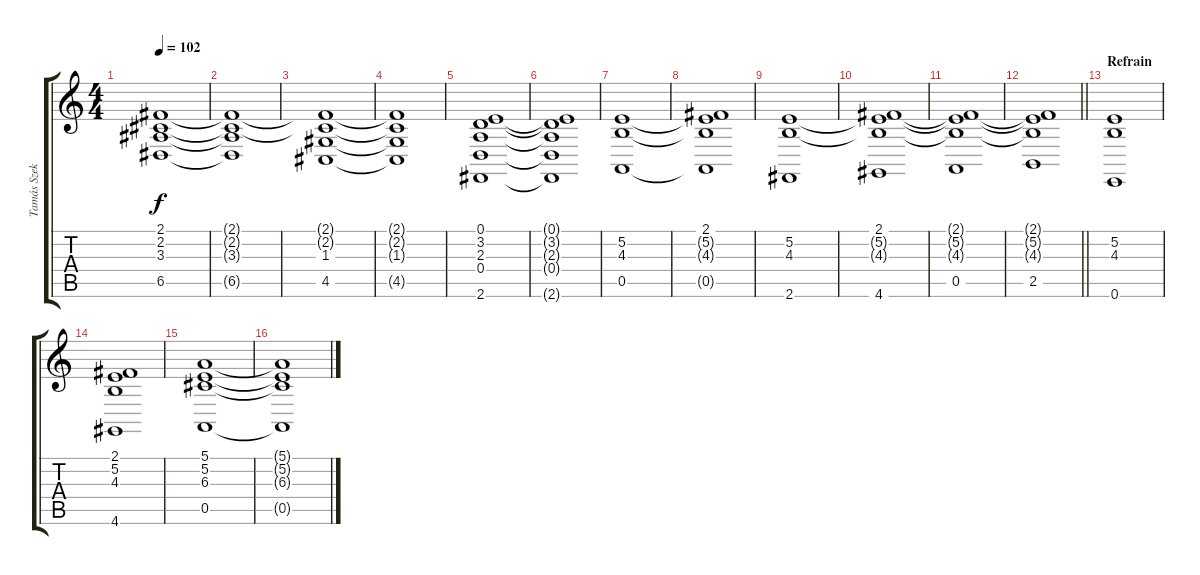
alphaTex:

\track ("Tamás Szekeres - Keyboard" "Tamás Szek") {instrument stringensemble1}
\staff {score tabs}
\tuning (E4 B3 G3 D3 A2 E2) {hide}
\ts (4 4)
\tempo 102
\clef g2
\ks c
(2.1{t} 2.2{t} 3.3 6.5).1{dy f} |
(2.1{t} 2.2{t} 3.3{t} 6.5{t}).1 |
(2.1{t} 2.2{t} 1.3 4.5).1 |
(2.1{t} 2.2{t} 1.3{t} 4.5{t}).1 |
(0.1 3.2 2.3 0.4 2.6).1 |
(0.1{t} 3.2{t} 2.3{t} 0.4{t} 2.6{t}).1 |
(5.2 4.3 0.5).1 |
(2.1 5.2{t} 4.3{t} 0.5{t}).1 |
(5.2 4.3 2.6).1 |
(2.1 5.2{t} 4.3{t} 4.6).1 |
(2.1{t} 5.2{t} 4.3{t} 0.5).1 |
\barLineRight lightlight
(2.1{t} 5.2{t} 4.3{t} 2.5).1 |
\section ("" "Refrain")
(5.2 4.3 0.6).1 |
(2.1 5.2 4.3 4.6).1 |
(5.1 5.2 6.3 0.5).1 |
(5.1{t} 5.2{t} 6.3{t} 0.5{t}).1
